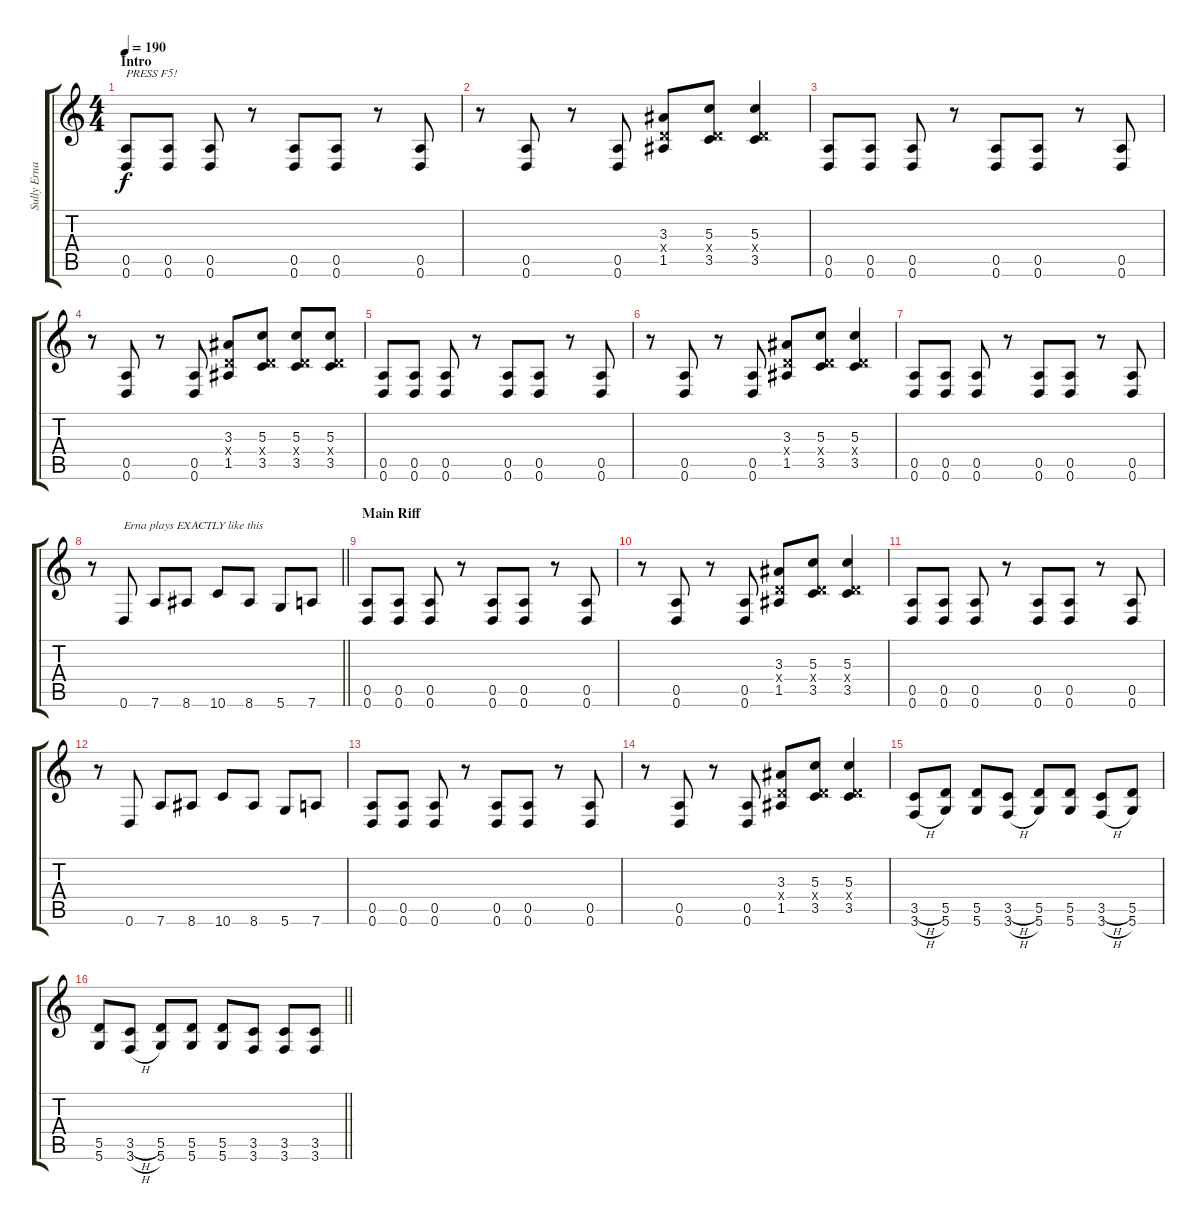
\track ("Sully Erna" "Sully Erna") {instrument distortionguitar}
\staff {score tabs}
\tuning (E4 B3 G3 D3 A2 D2) {hide}
\ts (4 4)
\section ("" "Intro")
\tempo 190
\clef g2
\ks c
(0.5 0.6).8{txt "PRESS F5!" dy f instrument distortionguitar} (0.5 0.6).8 (0.5 0.6).8 r.8 (0.5 0.6).8 (0.5 0.6).8 r.8 (0.5 0.6).8 |
r.8 (0.5 0.6).8 r.8 (0.5 0.6).8 (3.3 0.4{x} 1.5).8 (5.3 0.4{x} 3.5).8 (5.3 0.4{x} 3.5).4 |
(0.5 0.6).8 (0.5 0.6).8 (0.5 0.6).8 r.8 (0.5 0.6).8 (0.5 0.6).8 r.8 (0.5 0.6).8 |
r.8 (0.5 0.6).8 r.8 (0.5 0.6).8 (3.3 0.4{x} 1.5).8 (5.3 0.4{x} 3.5).8 (5.3 0.4{x} 3.5).8 (5.3 0.4{x} 3.5).8 |
(0.5 0.6).8 (0.5 0.6).8 (0.5 0.6).8 r.8 (0.5 0.6).8 (0.5 0.6).8 r.8 (0.5 0.6).8 |
r.8 (0.5 0.6).8 r.8 (0.5 0.6).8 (3.3 0.4{x} 1.5).8 (5.3 0.4{x} 3.5).8 (5.3 0.4{x} 3.5).4 |
(0.5 0.6).8 (0.5 0.6).8 (0.5 0.6).8 r.8 (0.5 0.6).8 (0.5 0.6).8 r.8 (0.5 0.6).8 |
\barLineRight lightlight
r.8 0.6.8{txt "Erna plays EXACTLY like this"} 7.6.8 8.6.8 10.6.8 8.6.8 5.6.8 7.6.8 |
\section ("" "Main Riff")
(0.5 0.6).8 (0.5 0.6).8 (0.5 0.6).8 r.8 (0.5 0.6).8 (0.5 0.6).8 r.8 (0.5 0.6).8 |
r.8 (0.5 0.6).8 r.8 (0.5 0.6).8 (3.3 0.4{x} 1.5).8 (5.3 0.4{x} 3.5).8 (5.3 0.4{x} 3.5).4 |
(0.5 0.6).8 (0.5 0.6).8 (0.5 0.6).8 r.8 (0.5 0.6).8 (0.5 0.6).8 r.8 (0.5 0.6).8 |
r.8 0.6.8 7.6.8 8.6.8 10.6.8 8.6.8 5.6.8 7.6.8 |
(0.5 0.6).8 (0.5 0.6).8 (0.5 0.6).8 r.8 (0.5 0.6).8 (0.5 0.6).8 r.8 (0.5 0.6).8 |
r.8 (0.5 0.6).8 r.8 (0.5 0.6).8 (3.3 0.4{x} 1.5).8 (5.3 0.4{x} 3.5).8 (5.3 0.4{x} 3.5).4 |
(3.5{h} 3.6{h}).8 (5.5 5.6).8 (5.5 5.6).8 (3.5{h} 3.6{h}).8 (5.5 5.6).8 (5.5 5.6).8 (3.5{h} 3.6{h}).8 (5.5 5.6).8 |
\barLineRight lightlight
(5.5 5.6).8 (3.5{h} 3.6{h}).8 (5.5 5.6).8 (5.5 5.6).8 (5.5 5.6).8 (3.5 3.6).8 (3.5 3.6).8 (3.5 3.6).8
